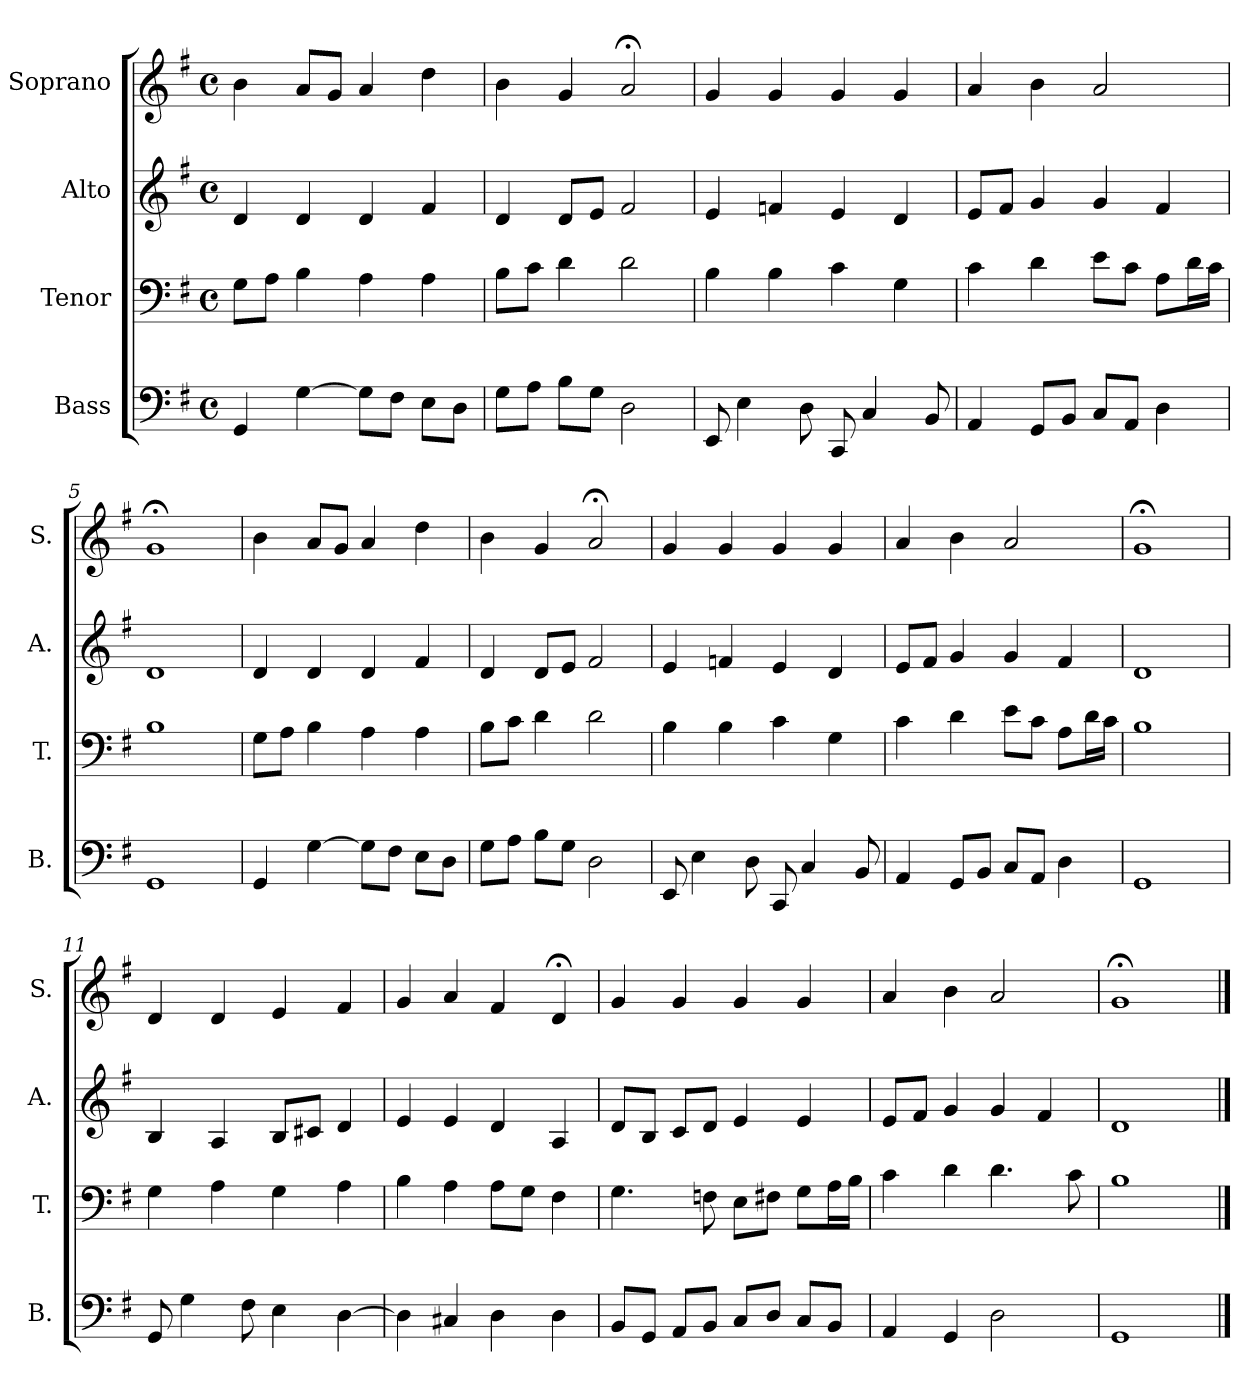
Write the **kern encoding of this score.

**kern	**kern	**kern	**kern
*part4	*part3	*part2	*part1
*staff4	*staff3	*staff2	*staff1
*I"Bass	*I"Tenor	*I"Alto	*I"Soprano
*I'B.	*I'T.	*I'A.	*I'S.
*clefF4	*clefF4	*clefG2	*clefG2
*k[f#]	*k[f#]	*k[f#]	*k[f#]
*G:	*G:	*G:	*G:
*M4/4	*M4/4	*M4/4	*M4/4
*met(c)	*met(c)	*met(c)	*met(c)
=1	=1	=1	=1
4GG/	8G\L	4d/	4b\
.	8A\J	.	.
[4G\	4B\	4d/	8a/L
.	.	.	8g/J
8G\L]	4A\	4d/	4a/
8F#\J	.	.	.
8E\L	4A\	4f#/	4dd\
8D\J	.	.	.
=2	=2	=2	=2
8G\L	8B\L	4d/	4b\
8A\J	8c\J	.	.
8B\L	4d\	8d/L	4g/
8G\J	.	8e/J	.
2D\	2d\	2f#/	2a;</
=3	=3	=3	=3
8EE/	4B\	4e/	4g/
4E\	.	.	.
.	4B\	4fn/	4g/
8D\	.	.	.
8CC/	4c\	4e/	4g/
4C/	.	.	.
.	4G\	4d/	4g/
8BB/	.	.	.
=4	=4	=4	=4
4AA/	4c\	8e/L	4a/
.	.	8f#/J	.
8GG/L	4d\	4g/	4b\
8BB/J	.	.	.
8C/L	8e\L	4g/	2a/
8AA/J	8c\J	.	.
4D\	8A\L	4f#/	.
.	16d\L	.	.
.	16c\JJ	.	.
=5	=5	=5	=5
1GG	1B	1d	1g;<
!!LO:LB:g=z
=6	=6	=6	=6
4GG/	8G\L	4d/	4b\
.	8A\J	.	.
[4G\	4B\	4d/	8a/L
.	.	.	8g/J
8G\L]	4A\	4d/	4a/
8F#\J	.	.	.
8E\L	4A\	4f#/	4dd\
8D\J	.	.	.
=7	=7	=7	=7
8G\L	8B\L	4d/	4b\
8A\J	8c\J	.	.
8B\L	4d\	8d/L	4g/
8G\J	.	8e/J	.
2D\	2d\	2f#/	2a;</
=8	=8	=8	=8
8EE/	4B\	4e/	4g/
4E\	.	.	.
.	4B\	4fn/	4g/
8D\	.	.	.
8CC/	4c\	4e/	4g/
4C/	.	.	.
.	4G\	4d/	4g/
8BB/	.	.	.
=9	=9	=9	=9
4AA/	4c\	8e/L	4a/
.	.	8f#/J	.
8GG/L	4d\	4g/	4b\
8BB/J	.	.	.
8C/L	8e\L	4g/	2a/
8AA/J	8c\J	.	.
4D\	8A\L	4f#/	.
.	16d\L	.	.
.	16c\JJ	.	.
=10	=10	=10	=10
1GG	1B	1d	1g;<
!!LO:LB:g=z
=11	=11	=11	=11
8GG/	4G\	4B/	4d/
4G\	.	.	.
.	4A\	4A/	4d/
8F#\	.	.	.
4E\	4G\	8B/L	4e/
.	.	8c#X/J	.
[4D\	4A\	4d/	4f#/
=12	=12	=12	=12
4D\]	4B\	4e/	4g/
4C#X/	4A\	4e/	4a/
4D\	8A\L	4d/	4f#/
.	8G\J	.	.
4D\	4F#\	4A/	4d;</
=13	=13	=13	=13
8BB/L	4.G\	8d/L	4g/
8GG/J	.	8B/J	.
8AA/L	.	8c/L	4g/
8BB/J	8Fn\	8d/J	.
8C/L	8E\L	4e/	4g/
8D/J	8F#X\J	.	.
8C/L	8G\L	4e/	4g/
8BB/J	16A\L	.	.
.	16B\JJ	.	.
=14	=14	=14	=14
4AA/	4c\	8e/L	4a/
.	.	8f#/J	.
4GG/	4d\	4g/	4b\
2D\	4.d\	4g/	2a/
.	.	4f#/	.
.	8c\	.	.
=15	=15	=15	=15
1GG	1B	1d	1g;<
==	==	==	==
*-	*-	*-	*-
